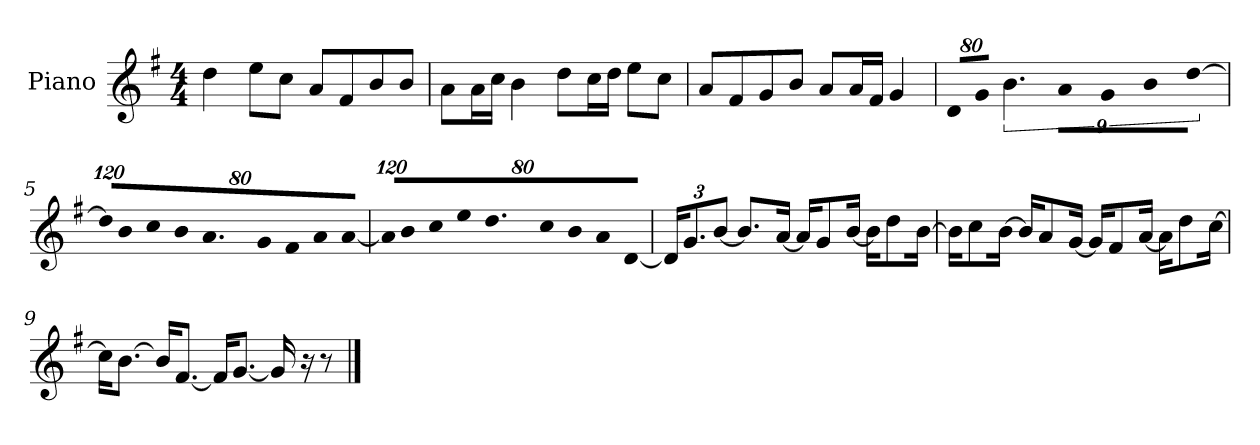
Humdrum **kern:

**kern
*part1
*staff1
*I"Piano
*I'P-no
*clefG2
*k[f#]
*M4/4
*MM90
=1
4dd\
8ee\L
8cc\J
8a/L
8f#/
8b/
8b/J
=2
8a\L
16a\L
16cc\JJ
4b\
8dd\L
16cc\L
16dd\JJ
8ee\L
8cc\J
=3
8a/L
8f#/
8g/
8b/J
8a/L
16a/L
16f#/JJ
4g/
=4
!LO:N:vis=8
640%71d/L
!LO:N:vis=8
640%71g/J
9%2.b\
!LO:N:vis=8
640%71a\L
!LO:N:vis=8
640%71g\
!LO:N:vis=8
640%71b\
!LO:N:vis=8
[640%71dd\J
!!LO:LB:g=z
=5
*Xbrackettup
!LO:N:vis=16
1920%107dd/KL]
!LO:N:vis=8
640%71b/
!LO:N:vis=8
640%71cc/
!LO:N:vis=8
640%71b/
9.a/
!LO:N:vis=8
640%71g/
!LO:N:vis=8
640%71f#/
!LO:N:vis=8
640%71a/
!LO:N:vis=8
[640%71a/J
=6
!LO:N:vis=16
1920%107a/KL]
!LO:N:vis=8
640%71b/
!LO:N:vis=8
640%71cc/
!LO:N:vis=8
640%71ee/
9.dd/
!LO:N:vis=8
640%71cc/
!LO:N:vis=8
640%71b/
!LO:N:vis=8
640%71a/
!LO:N:vis=8
[640%71d/J
=7
24d/KL]
12.g/
[12b/J
8.b/L]
[16a/Jk
16a/KL]
8g/
[16b/Jk
16b\KL]
8dd\
[16b\Jk
=8
16b\KL]
8cc\
[16b\Jk
16b/KL]
8a/
[16g/Jk
16g/KL]
8f#/
[16a/Jk
16a\KL]
8dd\
[16cc\Jk
!!LO:LB:g=z
=9
16cc\KL]
[8.b\J
16b/KL]
[8.f#/J
16f#/KL]
[8.g/J
16g/]
16r
8r
==
*-
